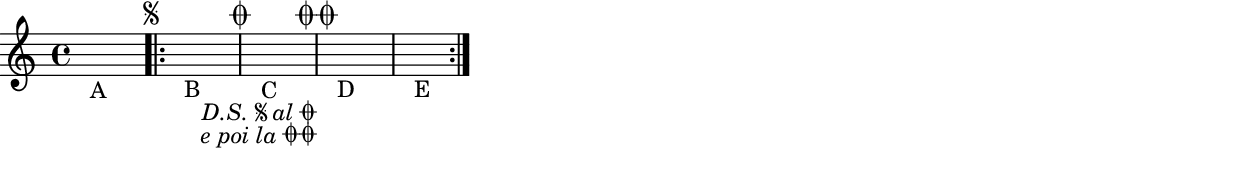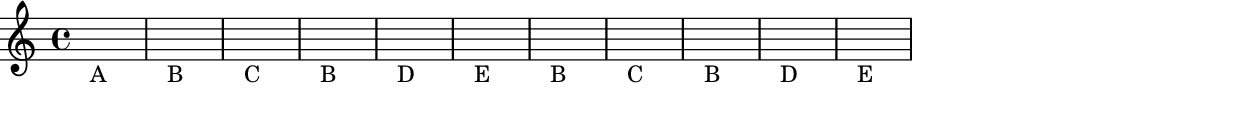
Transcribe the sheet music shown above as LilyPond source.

%% Generated by lilypond-book
%% Options: [exampleindent=10.16\mm,indent=0\mm,line-width=160\mm,paper-height=845.047\pt,paper-width=597.508\pt,papersize='(cons (* 597.508 pt) (* 845.047 pt))]
\include "lilypond-book-preamble.ly"


% ****************************************************************
% Start cut-&-pastable-section
% ****************************************************************

#(ly:set-option 'eps-box-padding 3.000000)



\paper {
  #(set-paper-size '(cons (* 597.508 pt) (* 845.047 pt)))
  indent = 0\mm
  line-width = 160\mm
  % offset the left padding, also add 1mm as lilypond creates cropped
  % images with a little space on the right
  line-width = #(- line-width (* mm  3.000000) (* mm 1))
}

\layout {
  
}




% ****************************************************************
% ly snippet:
% ****************************************************************
\sourcefilename "/lilypond-2.27.0/input/regression/repeat-segno-in-volta-start.ly"
\sourcefileline 0
\version "2.23.6"

#(ly:set-option 'warning-as-error #t)

\header {
  texidoc="This tests a @code{\\repeat segno} inside and at the start
of a @code{\\repeat volta}.  The music unfolds to A@tie{}BCBDE BCBDE."
}

piece = \new Voice \fixed c' {
  s1_"A"
  \repeat volta 2 {
    \repeat segno 2 {
      s1_"B"
      \alternative {
        s1_"C"
        s1_"D"
      }
    }
    s1_"E"
  }
}

\new Score { \piece }
\new Score { \unfoldRepeats \piece }



% ****************************************************************
% end ly snippet
% ****************************************************************
